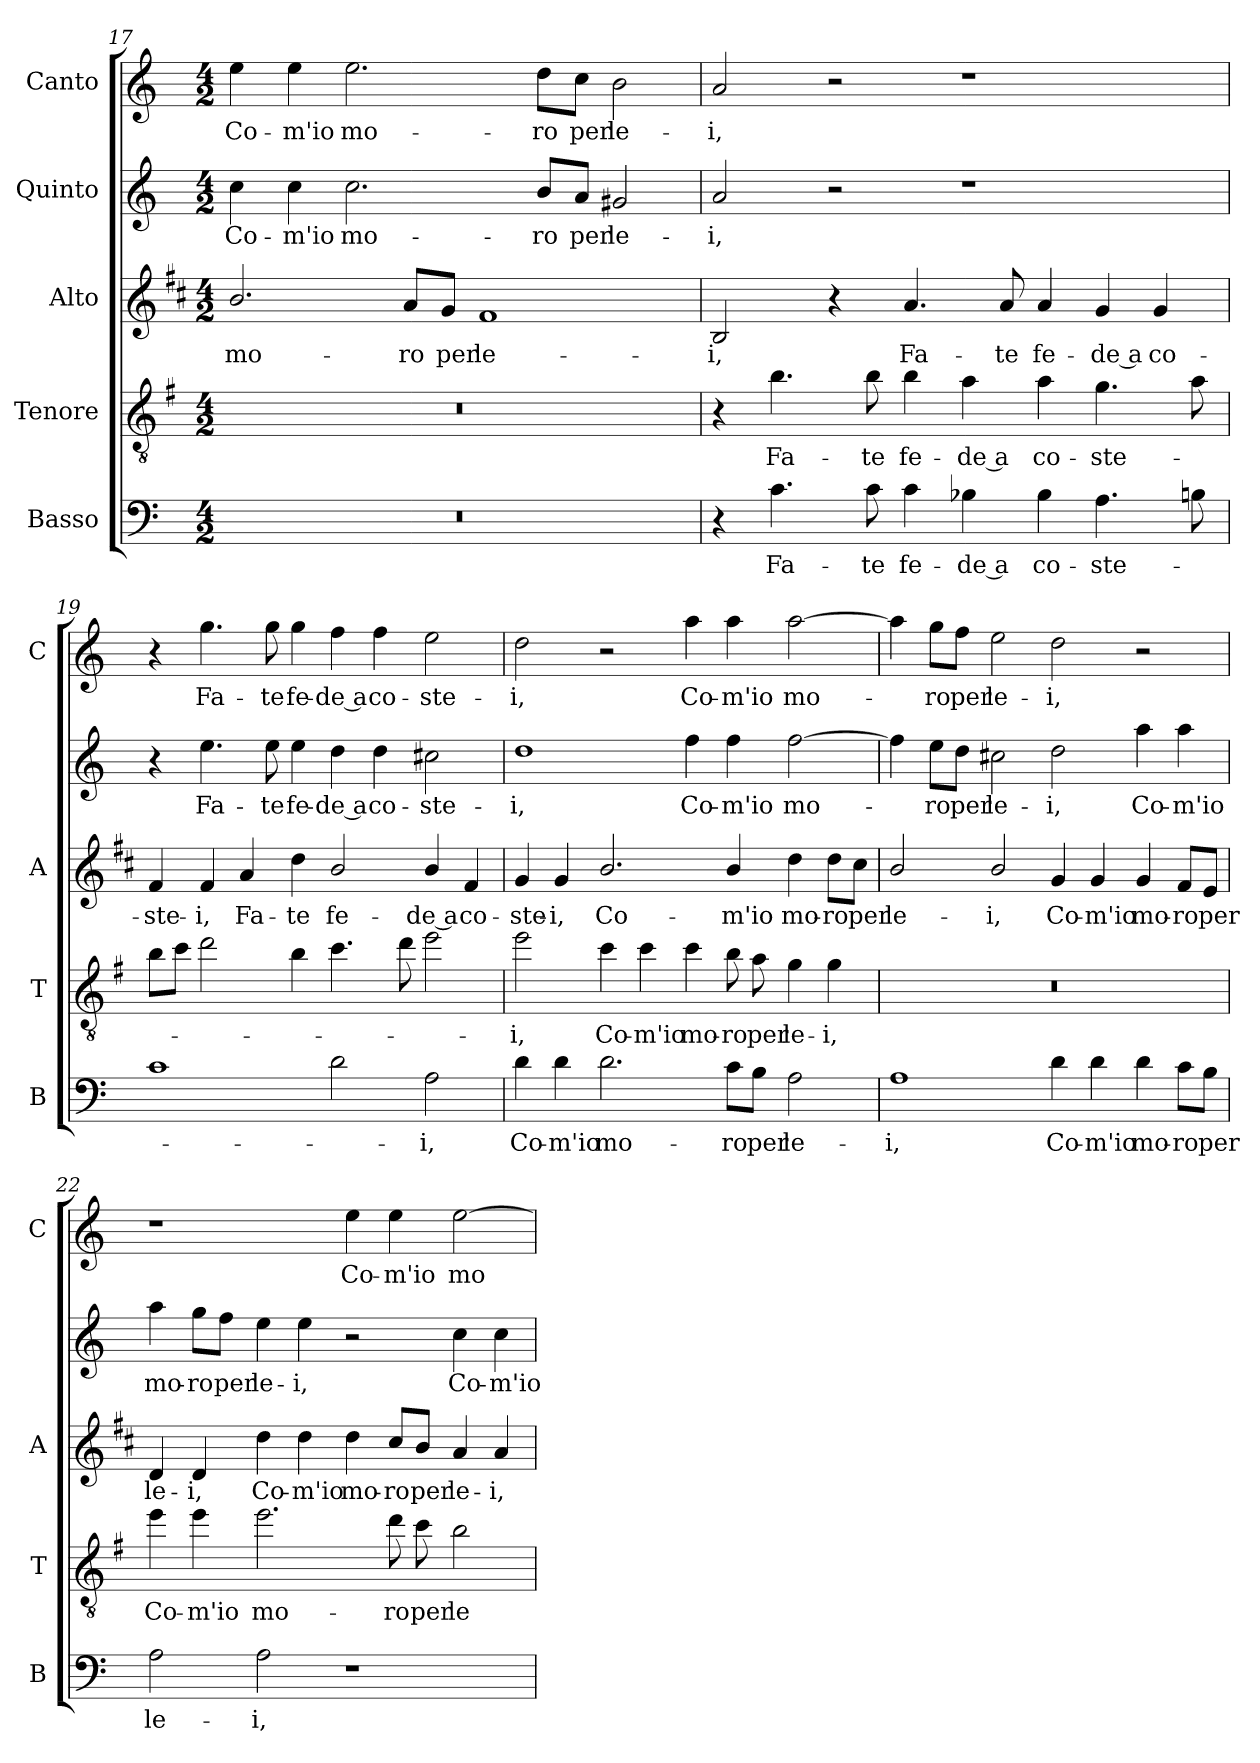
**kern	**text	**kern	**text	**kern	**text	**kern	**text	**kern	**text
*part5	*part5	*part4	*part4	*part3	*part3	*part2	*part2	*part1	*part1
*staff5	*staff5	*staff4	*staff4	*staff3	*staff3	*staff2	*staff2	*staff1	*staff1
*I"Basso	*	*I"Tenore	*	*I"Alto	*	*I"Quinto	*	*I"Canto	*
*I'B	*	*I'T	*	*I'A	*	*	*	*I'C	*
!!LO:PB:g=z
*clefF4	*	*clefGv2	*	*clefG2	*	*clefG2	*	*clefG2	*
*	*	*ITrd4c7	*	*ITrd1c2	*	*	*	*	*
*k[]	*	*k[]	*	*k[]	*	*k[]	*	*k[]	*
*C:	*	*C:	*	*C:	*	*C:	*	*C:	*
*M4/2	*	*M4/2	*	*M4/2	*	*M4/2	*	*M4/2	*
=17	=17	=17	=17	=17	=17	=17	=17	=17	=17
!	!	!	!	!	!LO:LY:b	!	!LO:LY:b	!	!LO:LY:b
0r	.	0r	.	2.a/	mo-	4cc\	Co-	4ee\	Co-
!	!	!	!	!	!	!	!LO:LY:b	!	!LO:LY:b
.	.	.	.	.	.	4cc\	-m'io	4ee\	-m'io
!	!	!	!	!	!	!	!LO:LY:b	!	!LO:LY:b
.	.	.	.	.	.	2.cc\	mo-	2.ee\	mo-
!	!	!	!	!	!LO:LY:b	!	!	!	!
.	.	.	.	8g/L	-ro	.	.	.	.
!	!	!	!	!	!LO:LY:b	!	!	!	!
.	.	.	.	8f/J	per	.	.	.	.
!	!	!	!	!	!LO:LY:b	!	!	!	!
.	.	.	.	1e	le-	.	.	.	.
!	!	!	!	!	!	!	!LO:LY:b	!	!LO:LY:b
.	.	.	.	.	.	8b/L	-ro	8dd\L	-ro
!	!	!	!	!	!	!	!LO:LY:b	!	!LO:LY:b
.	.	.	.	.	.	8a/J	per	8cc\J	per
!	!	!	!	!	!	!	!LO:LY:b	!	!LO:LY:b
.	.	.	.	.	.	2g#X/	le-	2b\	le-
=18	=18	=18	=18	=18	=18	=18	=18	=18	=18
!	!	!	!	!	!LO:LY:b	!	!LO:LY:b	!	!LO:LY:b
4r	.	4r	.	2A/	-i,	2a/	-i,	2a/	-i,
!	!LO:LY:b	!	!LO:LY:b	!	!	!	!	!	!
4.c\	Fa-	4.e\	Fa-	.	.	.	.	.	.
.	.	.	.	4r	.	2r	.	2r	.
!	!LO:LY:b	!	!LO:LY:b	!	!	!	!	!	!
8c\	-te	8e\	-te	.	.	.	.	.	.
!	!LO:LY:b	!	!LO:LY:b	!	!LO:LY:b	!	!	!	!
4c\	fe-	4e\	fe-	4.g/	Fa-	.	.	.	.
!	!LO:LY:b	!	!LO:LY:b	!	!	!	!	!	!
4B-X\	-de a	4d\	-de a	.	.	1r	.	1r	.
!	!	!	!	!	!LO:LY:b	!	!	!	!
.	.	.	.	8g/	-te	.	.	.	.
!	!LO:LY:b	!	!LO:LY:b	!	!LO:LY:b	!	!	!	!
4B-\	co-	4d\	co-	4g/	fe-	.	.	.	.
!	!LO:LY:b	!	!LO:LY:b	!	!LO:LY:b	!	!	!	!
4.A\	-ste-	4.c\	-ste-	4f/	-de a	.	.	.	.
!	!	!	!	!	!LO:LY:b	!	!	!	!
.	.	.	.	4f/	co-	.	.	.	.
8Bn\	.	8d\	.	.	.	.	.	.	.
=19	=19	=19	=19	=19	=19	=19	=19	=19	=19
!	!	!	!	!	!LO:LY:b	!	!	!	!
1c	.	8e\L	.	4e/	-ste-	4r	.	4r	.
.	.	8f\J	.	.	.	.	.	.	.
!	!	!	!	!	!LO:LY:b	!	!LO:LY:b	!	!LO:LY:b
.	.	2g\	.	4e/	-i,	4.ee\	Fa-	4.gg\	Fa-
!	!	!	!	!	!LO:LY:b	!	!	!	!
.	.	.	.	4g/	Fa-	.	.	.	.
!	!	!	!	!	!	!	!LO:LY:b	!	!LO:LY:b
.	.	.	.	.	.	8ee\	-te	8gg\	-te
!	!	!	!	!	!LO:LY:b	!	!LO:LY:b	!	!LO:LY:b
.	.	4e\	.	4cc\	-te	4ee\	fe-	4gg\	fe-
!	!	!	!	!	!LO:LY:b	!	!LO:LY:b	!	!LO:LY:b
2d\	.	4.f\	.	2a/	fe-	4dd\	-de a	4ff\	-de a
!	!	!	!	!	!	!	!LO:LY:b	!	!LO:LY:b
.	.	.	.	.	.	4dd\	co-	4ff\	co-
.	.	8g\	.	.	.	.	.	.	.
!	!LO:LY:b	!	!	!	!LO:LY:b	!	!LO:LY:b	!	!LO:LY:b
2A\	-i,	2a\	.	4a/	-de a	2cc#X\	-ste-	2ee\	-ste-
!	!	!	!	!	!LO:LY:b	!	!	!	!
.	.	.	.	4e/	co-	.	.	.	.
!!LO:LB:g=z
=20	=20	=20	=20	=20	=20	=20	=20	=20	=20
!	!LO:LY:b	!	!LO:LY:b	!	!LO:LY:b	!	!LO:LY:b	!	!LO:LY:b
4d\	Co-	2a\	-i,	4f/	-ste-	1dd	-i,	2dd\	-i,
!	!LO:LY:b	!	!	!	!LO:LY:b	!	!	!	!
4d\	-m'io	.	.	4f/	-i,	.	.	.	.
!	!LO:LY:b	!	!LO:LY:b	!	!LO:LY:b	!	!	!	!
2.d\	mo-	4f\	Co-	2.a/	Co-	.	.	2r	.
!	!	!	!LO:LY:b	!	!	!	!	!	!
.	.	4f\	-m'io	.	.	.	.	.	.
!	!	!	!LO:LY:b	!	!	!	!LO:LY:b	!	!LO:LY:b
.	.	4f\	mo-	.	.	4ff\	Co-	4aa\	Co-
!	!LO:LY:b	!	!LO:LY:b	!	!LO:LY:b	!	!LO:LY:b	!	!LO:LY:b
8c\L	-ro	8e\	-ro	4a/	-m'io	4ff\	-m'io	4aa\	-m'io
!	!LO:LY:b	!	!LO:LY:b	!	!	!	!	!	!
8B\J	per	8d\	per	.	.	.	.	.	.
!	!LO:LY:b	!	!LO:LY:b	!	!LO:LY:b	!	!LO:LY:b	!	!LO:LY:b
2A\	le-	4c\	le-	4cc\	mo-	[2ff\	mo-	[2aa\	mo-
!	!	!	!LO:LY:b	!	!LO:LY:b	!	!	!	!
.	.	4c\	-i,	8cc\L	-ro	.	.	.	.
!	!	!	!	!	!LO:LY:b	!	!	!	!
.	.	.	.	8b\J	per	.	.	.	.
=21	=21	=21	=21	=21	=21	=21	=21	=21	=21
!	!LO:LY:b	!	!	!	!LO:LY:b	!	!	!	!
1A	-i,	0r	.	2a/	le-	4ff\]	.	4aa\]	.
!	!	!	!	!	!	!	!LO:LY:b	!	!LO:LY:b
.	.	.	.	.	.	8ee\L	-ro	8gg\L	-ro
!	!	!	!	!	!	!	!LO:LY:b	!	!LO:LY:b
.	.	.	.	.	.	8dd\J	per	8ff\J	per
!	!	!	!	!	!LO:LY:b	!	!LO:LY:b	!	!LO:LY:b
.	.	.	.	2a/	-i,	2cc#X\	le-	2ee\	le-
!	!LO:LY:b	!	!	!	!LO:LY:b	!	!LO:LY:b	!	!LO:LY:b
4d\	Co-	.	.	4f/	Co-	2dd\	-i,	2dd\	-i,
!	!LO:LY:b	!	!	!	!LO:LY:b	!	!	!	!
4d\	-m'io	.	.	4f/	-m'io	.	.	.	.
!	!LO:LY:b	!	!	!	!LO:LY:b	!	!LO:LY:b	!	!
4d\	mo-	.	.	4f/	mo-	4aa\	Co-	2r	.
!	!LO:LY:b	!	!	!	!LO:LY:b	!	!LO:LY:b	!	!
8c\L	-ro	.	.	8e/L	-ro	4aa\	-m'io	.	.
!	!LO:LY:b	!	!	!	!LO:LY:b	!	!	!	!
8B\J	per	.	.	8d/J	per	.	.	.	.
=22	=22	=22	=22	=22	=22	=22	=22	=22	=22
!	!LO:LY:b	!	!LO:LY:b	!	!LO:LY:b	!	!LO:LY:b	!	!
2A\	le-	4a\	Co-	4c/	le-	4aa\	mo-	1r	.
!	!	!	!LO:LY:b	!	!LO:LY:b	!	!LO:LY:b	!	!
.	.	4a\	-m'io	4c/	-i,	8gg\L	-ro	.	.
!	!	!	!	!	!	!	!LO:LY:b	!	!
.	.	.	.	.	.	8ff\J	per	.	.
!	!LO:LY:b	!	!LO:LY:b	!	!LO:LY:b	!	!LO:LY:b	!	!
2A\	-i,	2.a\	mo-	4cc\	Co-	4ee\	le-	.	.
!	!	!	!	!	!LO:LY:b	!	!LO:LY:b	!	!
.	.	.	.	4cc\	-m'io	4ee\	-i,	.	.
!	!	!	!	!	!LO:LY:b	!	!	!	!LO:LY:b
1r	.	.	.	4cc\	mo-	2r	.	4ee\	Co-
!	!	!	!LO:LY:b	!	!LO:LY:b	!	!	!	!LO:LY:b
.	.	8g\	-ro	8b/L	-ro	.	.	4ee\	-m'io
!	!	!	!LO:LY:b	!	!LO:LY:b	!	!	!	!
.	.	8f\	per	8a/J	per	.	.	.	.
!	!	!	!LO:LY:b	!	!LO:LY:b	!	!LO:LY:b	!	!LO:LY:b
.	.	2e\	le-	4g/	le-	4cc\	Co-	[2ee\	mo-
!	!	!	!	!	!LO:LY:b	!	!LO:LY:b	!	!
.	.	.	.	4g/	-i,	4cc\	-m'io	.	.
=	=	=	=	=	=	=	=	=	=
*-	*-	*-	*-	*-	*-	*-	*-	*-	*-
